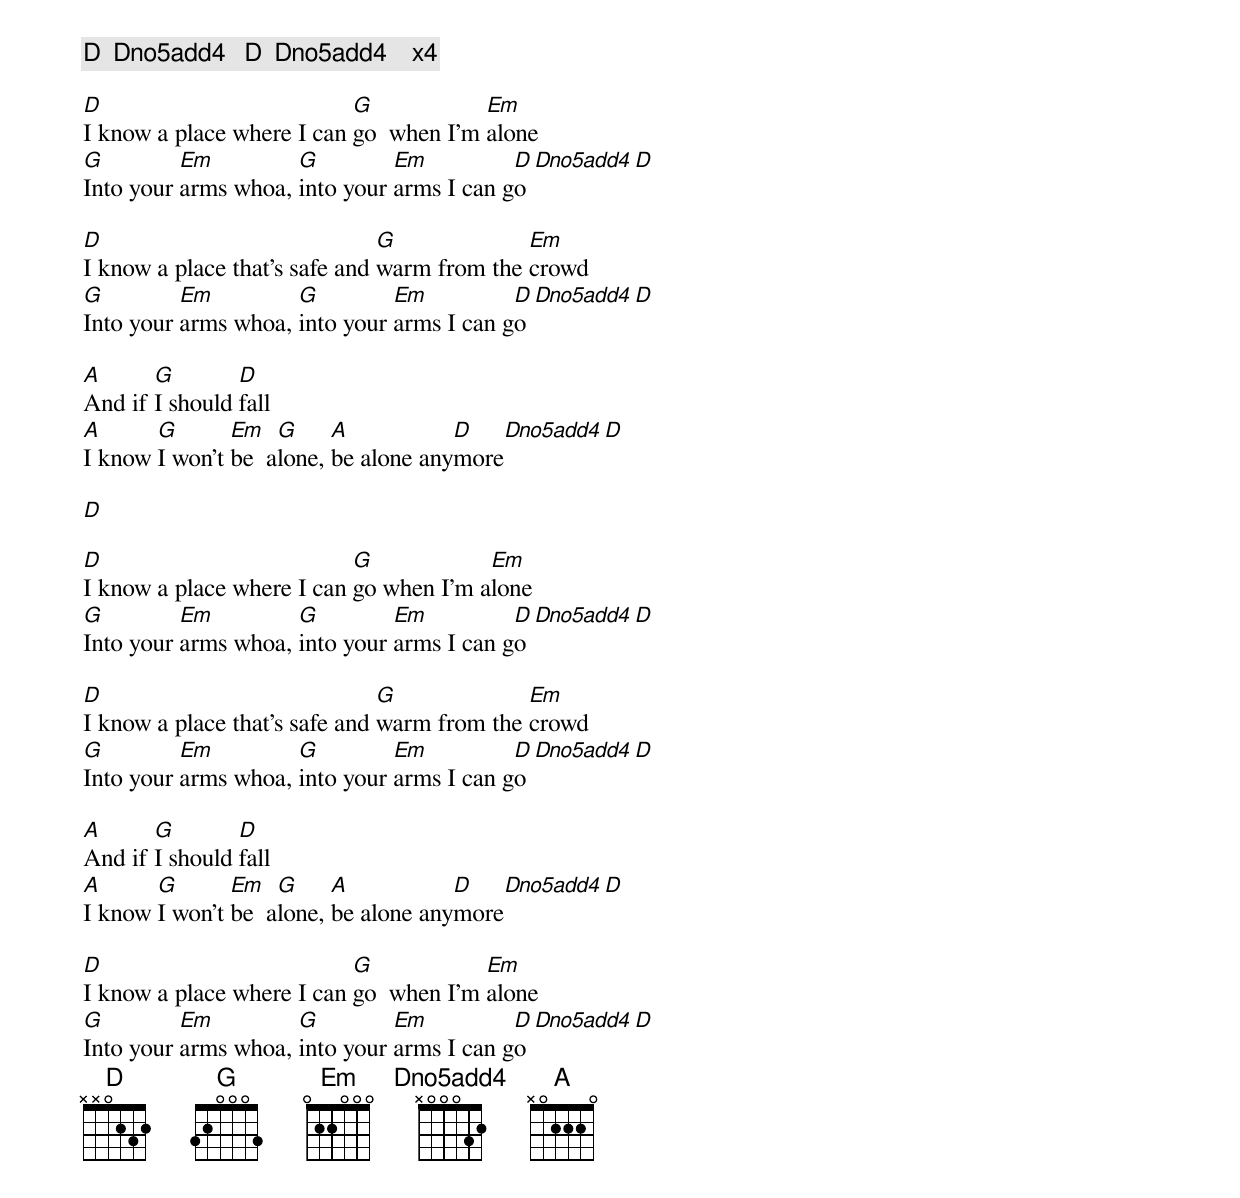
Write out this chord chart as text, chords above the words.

Dno5add4   x00032


D  Dno5add4   D  Dno5add4    x4

D                          G            Em
I know a place where I can go  when I'm alone
G         Em         G         Em          D     Dno5add4   D
Into your arms whoa, into your arms I can go

D                              G             Em
I know a place that's safe and warm from the crowd
G         Em         G         Em          D     Dno5add4   D
Into your arms whoa, into your arms I can go

A      G        D
And if I should fall
A      G       Em   G     A           D        Dno5add4    D
I know I won't be  alone, be alone anymore

D

D                          G            Em
I know a place where I can go when I'm alone
G         Em         G         Em          D     Dno5add4   D
Into your arms whoa, into your arms I can go

D                              G             Em
I know a place that's safe and warm from the crowd
G         Em         G         Em          D     Dno5add4   D
Into your arms whoa, into your arms I can go

A      G        D
And if I should fall
A      G       Em   G     A           D        Dno5add4    D
I know I won't be  alone, be alone anymore

D                          G            Em
I know a place where I can go  when I'm alone
G         Em         G         Em          D     Dno5add4   D
Into your arms whoa, into your arms I can go
